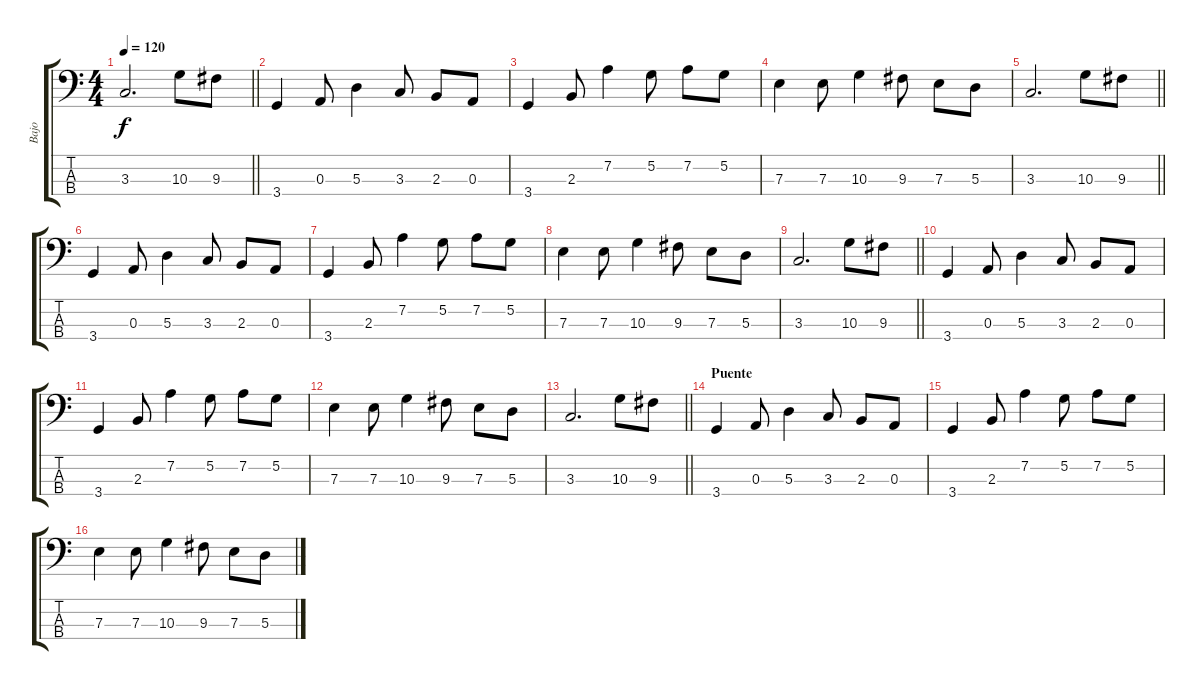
\track ("Bajo" "Bajo") {instrument electricbassfinger}
\staff {score tabs}
\tuning (G2 D2 A1 E1) {hide}
\ts (4 4)
\tempo 120
\clef f4
\barLineRight lightlight
\ks c
3.3.2{d dy f} 10.3.8 9.3.8 |
3.4.4 0.3.8 5.3.4 3.3.8 2.3.8 0.3.8 |
3.4.4 2.3.8 7.2.4 5.2.8 7.2.8 5.2.8 |
7.3.4 7.3.8 10.3.4 9.3.8 7.3.8 5.3.8 |
\barLineRight lightlight
3.3.2{d} 10.3.8 9.3.8 |
3.4.4 0.3.8 5.3.4 3.3.8 2.3.8 0.3.8 |
3.4.4 2.3.8 7.2.4 5.2.8 7.2.8 5.2.8 |
7.3.4 7.3.8 10.3.4 9.3.8 7.3.8 5.3.8 |
\barLineRight lightlight
3.3.2{d} 10.3.8 9.3.8 |
3.4.4 0.3.8 5.3.4 3.3.8 2.3.8 0.3.8 |
3.4.4 2.3.8 7.2.4 5.2.8 7.2.8 5.2.8 |
7.3.4 7.3.8 10.3.4 9.3.8 7.3.8 5.3.8 |
\barLineRight lightlight
3.3.2{d} 10.3.8 9.3.8 |
\section ("" "Puente")
3.4.4 0.3.8 5.3.4 3.3.8 2.3.8 0.3.8 |
3.4.4 2.3.8 7.2.4 5.2.8 7.2.8 5.2.8 |
7.3.4 7.3.8 10.3.4 9.3.8 7.3.8 5.3.8
